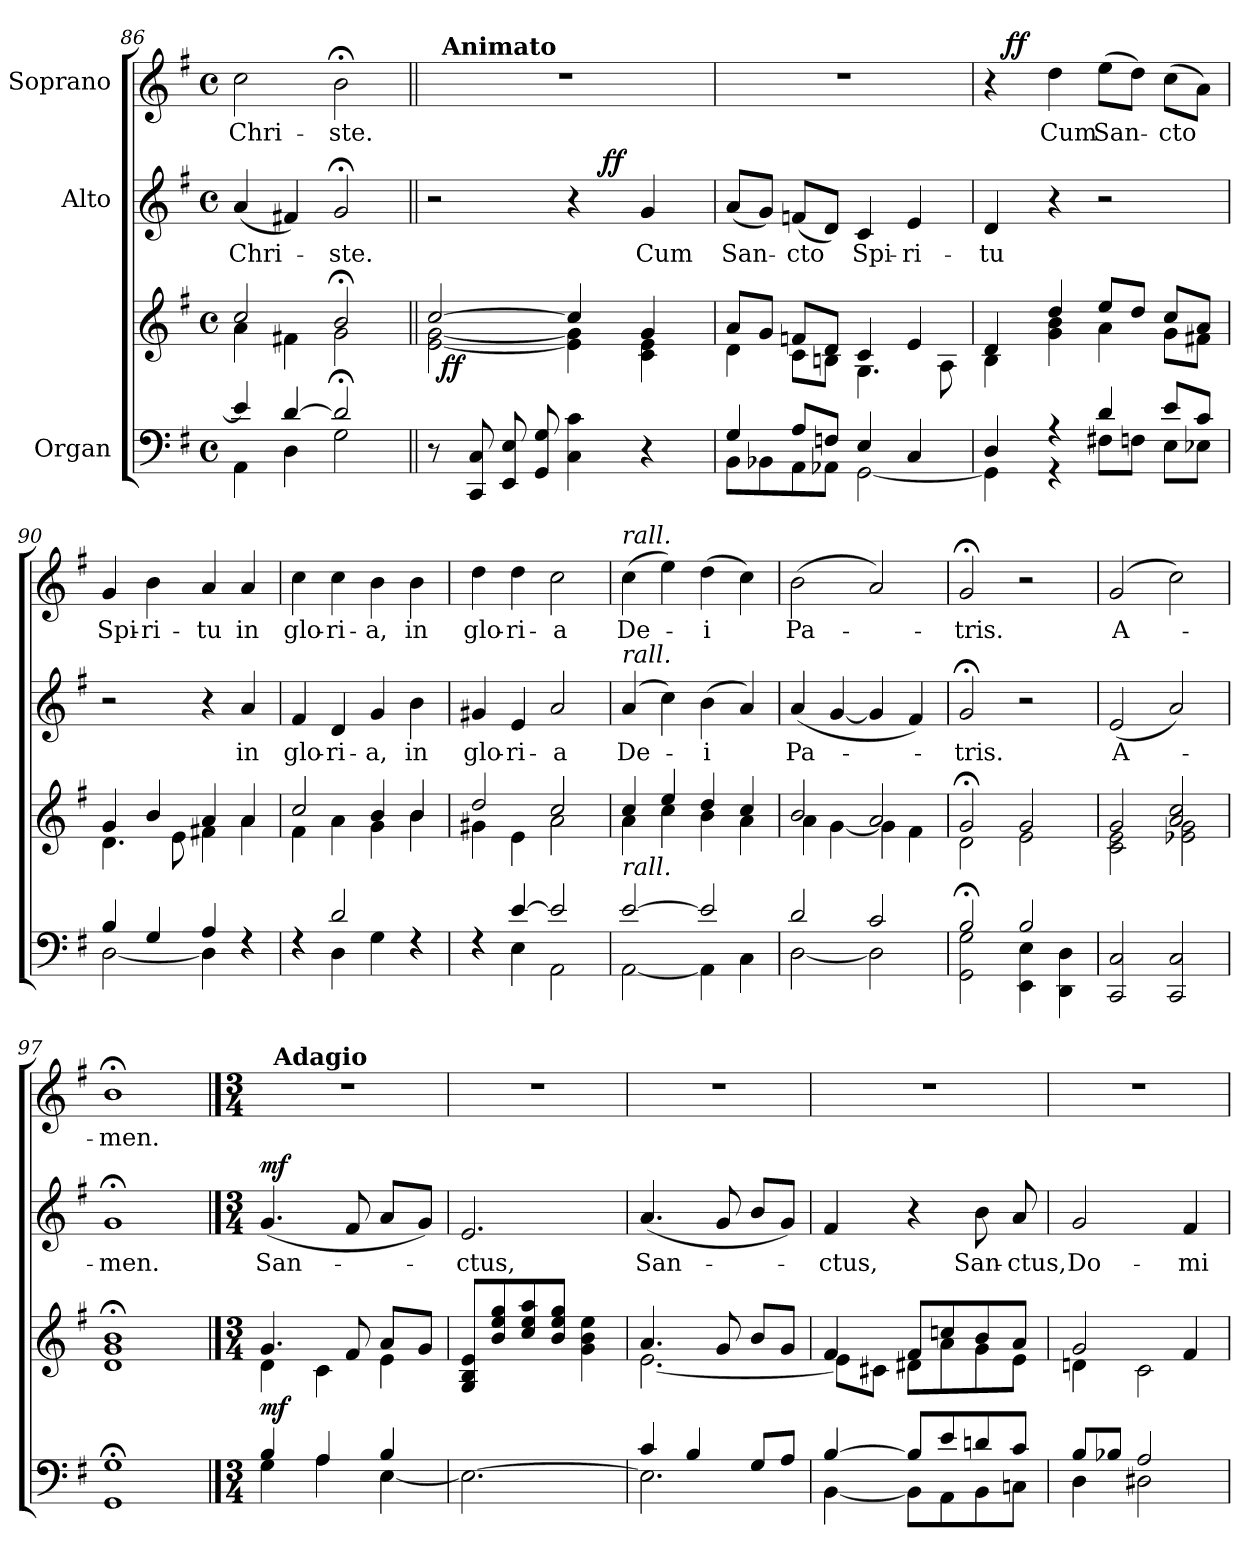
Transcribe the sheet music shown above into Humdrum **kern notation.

**kern	**kern	**dynam	**kern	**text	**dynam	**kern	**text	**dynam
*part3	*part3	*part3	*part2	*part2	*part2	*part1	*part1	*part1
*staff4	*staff3	*staff3/4	*staff2	*staff2	*staff2	*staff1	*staff1	*staff1
*I"Organ	*	*	*I"Alto	*	*	*I"Soprano	*	*
*clefF4	*clefG2	*	*clefG2	*	*	*clefG2	*	*
*k[f#]	*k[f#]	*	*k[f#]	*	*	*k[f#]	*	*
*G:	*G:	*	*G:	*	*	*G:	*	*
*M4/4	*M4/4	*	*M4/4	*	*	*M4/4	*	*
*met(c)	*met(c)	*	*met(c)	*	*	*met(c)	*	*
=86	=86	=86	=86	=86	=86	=86	=86	=86
*^	*^	*	*	*	*	*	*	*
!	!	!	!	!	!	!LO:LY:b	!	!	!LO:LY:b	!
4e/]	4AA\	2cc/	4a\	.	(<4a/	Chri-	.	2cc\	Chri-	.
[>4d/	4D\	.	4f#X\	.	4f#X/)	.	.	.	.	.
!	!	!	!	!	!	!LO:LY:b	!	!	!LO:LY:b	!
2d;</]	2G\	2b;</	2g\	.	2g;</	-ste.	.	2b;<\	-ste.	.
*v	*v	*	*	*	*	*	*	*	*	*
!!LO:LB:g=z
=87||	=87||	=87||	=87||	=87||	=87||	=87||	=87||	=87||	=87||
*	*	*^	*	*^	*	*	*^	*	*
8r	[>2cc/	[<2e\ [<2g\	32ryy	.	2r	2ryy	.	.	1r	32ryy	.	.
!	!	!	!	!	!	!	!	!	!	!LO:TX:a:B:t=Animato	!	!
!	!	!	!	!LO:DY:b	!	!	!	!	!	!	!	!
.	.	.	2ryy	ff	.	.	.	.	.	2ryy	.	.
8CC/ 8C/	.	.	.	.	.	.	.	.	.	.	.	.
8EE/ 8E/	.	.	.	.	.	.	.	.	.	.	.	.
8GG/ 8G/	.	.	.	.	.	.	.	.	.	.	.	.
4C\ 4c\	4cc/]	4e\] 4g\]	.	.	4r	16.ryy	.	.	.	.	.	.
.	.	.	4...ryy	.	.	.	.	.	.	4...ryy	.	.
!	!	!	!	!	!	!	!	!LO:DY:b	!	!	!	!
.	.	.	.	.	.	4ryy	.	ff	.	.	.	.
!	!	!	!	!	!	!	!LO:LY:b	!	!	!	!	!
4r	4g/	4c\ 4e\	.	.	4g/	.	Cum	.	.	.	.	.
.	.	.	.	.	.	8ryy	.	.	.	.	.	.
.	.	.	.	.	.	32ryy	.	.	.	.	.	.
=88	=88	=88	=88	=88	=88	=88	=88	=88	=88	=88	=88	=88
*^	*	*	*	*	*	*	*	*	*	*	*	*
!	!	!	!	!	!	!	!	!LO:LY:b	!	!	!	!	!
*	*	*	*v	*v	*	*	*	*	*	*v	*v	*	*
*	*	*	*	*	*v	*v	*	*	*	*	*
4G/	8BB\L	8a/L	4d\	.	(<8a/L	San-	.	1r	.	.
.	8BB-X\	8g/J	.	.	8g/J)	.	.	.	.	.
!	!	!	!	!	!	!LO:LY:b	!	!	!	!
8A/L	8AA\	8fn/L	8c\L	.	(<8fn/L	-cto	.	.	.	.
8Fn/J	8AA-X\J	8d/J	8Bn\J	.	8d/J)	.	.	.	.	.
!	!	!	!	!	!	!LO:LY:b	!	!	!	!
4E/	[<2GG\	4c/	4.G\	.	4c/	Spi-	.	.	.	.
!	!	!	!	!	!	!LO:LY:b	!	!	!	!
4C/	.	4e/	.	.	4e/	-ri-	.	.	.	.
.	.	.	8A\	.	.	.	.	.	.	.
=89	=89	=89	=89	=89	=89	=89	=89	=89	=89	=89
!	!	!	!	!	!	!LO:LY:b	!	!	!	!
*	*	*	*	*	*	*	*	*^	*	*
4D/	4GG\]	4d/	4B\	.	4d/	-tu	.	4r	16ryy	.	.
!	!	!	!	!	!	!	!	!	!	!	!LO:DY:b
.	.	.	.	.	.	.	.	.	2...ryy	.	ff
!	!	!	!	!	!	!	!	!	!	!LO:LY:b	!
4r	4r	4dd/	4g\ 4b\	.	4r	.	.	4dd\	.	Cum	.
!	!	!	!	!	!	!	!	!	!	!LO:LY:b	!
4d/	8F#X\L	8ee/L	4a\	.	2r	.	.	(>8ee\L	.	San-	.
.	8Fn\J	8dd/J	.	.	.	.	.	8dd\J)	.	.	.
!	!	!	!	!	!	!	!	!	!	!LO:LY:b	!
8e/L	8E\L	8cc/L	8g\L	.	.	.	.	(>8cc\L	.	-cto	.
8c/J	8E-X\J	8a/J	8f#X\J	.	.	.	.	8a\J)	.	.	.
=90	=90	=90	=90	=90	=90	=90	=90	=90	=90	=90	=90
!	!	!	!	!	!	!	!	!	!	!LO:LY:b	!
*	*	*	*	*	*	*	*	*v	*v	*	*
4B/	[<2D\	4g/	4.d\	.	2r	.	.	4g/	Spi-	.
!	!	!	!	!	!	!	!	!	!LO:LY:b	!
4G/	.	4b/	.	.	.	.	.	4b\	-ri-	.
.	.	.	8e\	.	.	.	.	.	.	.
!	!	!	!	!	!	!	!	!	!LO:LY:b	!
4A/	4D\]	4a/	4f#X\	.	4r	.	.	4a/	-tu	.
!	!	!	!	!	!	!LO:LY:b	!	!	!LO:LY:b	!
4rE	4rE	4a/	4a\	.	4a/	in	.	4a/	in	.
=91	=91	=91	=91	=91	=91	=91	=91	=91	=91	=91
!	!	!	!	!	!	!LO:LY:b	!	!	!LO:LY:b	!
4rE	4rE	2cc/	4f#\	.	4f#/	glo-	.	4cc\	glo-	.
!	!	!	!	!	!	!LO:LY:b	!	!	!LO:LY:b	!
2d/	4D\	.	4a\	.	4d/	-ri-	.	4cc\	-ri-	.
!	!	!	!	!	!	!LO:LY:b	!	!	!LO:LY:b	!
.	4G\	4b/	4g\	.	4g/	-a,	.	4b\	-a,	.
!	!	!	!	!	!	!LO:LY:b	!	!	!LO:LY:b	!
4rE	4rE	4b/	4b\	.	4b\	in	.	4b\	in	.
!!LO:LB:g=z
=92	=92	=92	=92	=92	=92	=92	=92	=92	=92	=92
!	!	!	!	!	!	!LO:LY:b	!	!	!LO:LY:b	!
4rE	4rE	2dd/	4g#X\	.	4g#X/	glo-	.	4dd\	glo-	.
!	!	!	!	!	!	!LO:LY:b	!	!	!LO:LY:b	!
[>4e/	4E\	.	4e\	.	4e/	-ri-	.	4dd\	-ri-	.
!	!	!	!	!	!	!LO:LY:b	!	!	!LO:LY:b	!
2e/]	2AA\	2cc/	2a\	.	2a/	-a	.	2cc\	-a	.
=93	=93	=93	=93	=93	=93	=93	=93	=93	=93	=93
!	!	!	!	!	!	!	!	!LO:TX:a:i:t=rall.	!	!
!	!	!	!	!	!LO:TX:a:i:t=rall.	!	!	!	!	!
!	!	!LO:TX:b:i:t=rall.	!	!	!	!	!	!	!	!
!	!	!	!	!	!	!LO:LY:b	!	!	!LO:LY:b	!
[>2e/	[<2AA\	4cc/	4a\	.	(4a/	De-	.	(>4cc\	De-	.
.	.	4ee/	4cc\	.	4cc\)	.	.	4ee\)	.	.
!	!	!	!	!	!	!LO:LY:b	!	!	!LO:LY:b	!
2e/]	4AA\]	4dd/	4b\	.	(>4b\	-i	.	(>4dd\	-i	.
.	4C\	4cc/	4a\	.	4a/)	.	.	4cc\)	.	.
=94	=94	=94	=94	=94	=94	=94	=94	=94	=94	=94
!	!	!	!	!	!	!LO:LY:b	!	!	!LO:LY:b	!
2d/	[<2D\	2b/	4a\	.	(<4a/	Pa-	.	(>2b\	Pa-	.
.	.	.	[<4g\	.	[4g/	.	.	.	.	.
2c/	2D\]	2a/	4g\]	.	4g/]	.	.	2a/)	.	.
.	.	.	4f#\	.	4f#/)	.	.	.	.	.
=95	=95	=95	=95	=95	=95	=95	=95	=95	=95	=95
!	!	!	!	!	!	!LO:LY:b	!	!	!LO:LY:b	!
2B;</	2GG\ 2G\	2g;</	2d\	.	2g;</	-tris.	.	2g;</	-tris.	.
2B/	4EE\ 4E\	2g/	2e\	.	2r	.	.	2r	.	.
.	4DD\ 4D\	.	.	.	.	.	.	.	.	.
=96	=96	=96	=96	=96	=96	=96	=96	=96	=96	=96
!	!	!	!	!	!	!LO:LY:b	!	!	!LO:LY:b	!
*v	*v	*	*	*	*	*	*	*	*	*
2CC/ 2C/	2g/	2c\ 2e\	.	(<2e/	A-	.	(2g/	A-	.
2CC/ 2C/	2a/ 2cc/	2e-X\ 2g\	.	2a/)	.	.	2cc\)	.	.
=97	=97	=97	=97	=97	=97	=97	=97	=97	=97
*^	*	*	*	*	*	*	*	*	*
!	!	!	!	!	!	!LO:LY:b	!	!	!LO:LY:b	!
1G;<	1GG	1g;< 1b;<	1d	.	1g;<	-men.	.	1b;<	-men.	.
!!LO:PB:g=z
==98	==98	==98	==98	==98	==98	==98	==98	==98	==98	==98
*M3/4	*	*M3/4	*	*	*M3/4	*	*	*M3/4	*	*
!	!	!	!	!LO:DY:b	!	!LO:LY:b	!LO:DY:b	!	!	!
*	*	*	*	*	*	*	*	*^	*	*
4B/	4G\	4.g/	4d\	mf	(<4.g/	San-	mf	2.r	32ryy	.	.
!	!	!	!	!	!	!	!	!	!LO:TX:a:B:t=Adagio	!	!
.	.	.	.	.	.	.	.	.	2ryy	.	.
4A/	4A\	.	4c\	.	.	.	.	.	.	.	.
.	.	8f#/	.	.	8f#/	.	.	.	.	.	.
4B/	[<4E\	8a/L	4e\	.	8a/L	.	.	.	.	.	.
.	.	.	.	.	.	.	.	.	8..ryy	.	.
.	.	8g/J	.	.	8g/J)	.	.	.	.	.	.
*v	*v	*	*	*	*	*	*	*	*	*	*
*	*v	*v	*	*	*	*	*	*	*	*
=99	=99	=99	=99	=99	=99	=99	=99	=99	=99
!	!	!	!	!LO:LY:b	!	!	!	!	!
*	*	*	*	*	*	*v	*v	*	*
2.E\_	8G/ 8B/ 8e/L	.	2.e/	-ctus,	.	2.r	.	.
.	8b/ 8ee/ 8gg/	.	.	.	.	.	.	.
.	8cc/ 8ee/ 8aa/	.	.	.	.	.	.	.
.	8b/ 8ee/ 8gg/J	.	.	.	.	.	.	.
.	4g\ 4b\ 4ee\	.	.	.	.	.	.	.
=100	=100	=100	=100	=100	=100	=100	=100	=100
*^	*^	*	*	*	*	*	*	*
!	!	!	!	!	!	!LO:LY:b	!	!	!	!
4c/	2.E\]	4.a/	[<2.e\	.	(<4.a/	San-	.	2.r	.	.
4B/	.	.	.	.	.	.	.	.	.	.
.	.	8g/	.	.	8g/	.	.	.	.	.
8G/L	.	8b/L	.	.	8b/L	.	.	.	.	.
8A/J	.	8g/J	.	.	8g/J)	.	.	.	.	.
=101	=101	=101	=101	=101	=101	=101	=101	=101	=101	=101
!	!	!	!	!	!	!LO:LY:b	!	!	!	!
[>4B/	[<4BB\	4f#/	8e\L]	.	4f#/	-ctus,	.	2.r	.	.
.	.	.	8c#X\J	.	.	.	.	.	.	.
8B/L]	8BB\L]	8f#/L	8d#X\L	.	4r	.	.	.	.	.
8e/	8AA\	8ccn/	8a\	.	.	.	.	.	.	.
!	!	!	!	!	!	!LO:LY:b	!	!	!	!
8dn/	8BB\	8b/	8g\	.	8b\	San-	.	.	.	.
!	!	!	!	!	!	!LO:LY:b	!	!	!	!
8c/J	8Cn\J	8a/J	8e\J	.	8a/	-ctus,	.	.	.	.
=102	=102	=102	=102	=102	=102	=102	=102	=102	=102	=102
!	!	!	!	!	!	!LO:LY:b	!	!	!	!
8B/L	4D\	2g/	4dn\	.	2g/	Do-	.	2.r	.	.
8B-X/J	.	.	.	.	.	.	.	.	.	.
2A/	2D#X\	.	2c\	.	.	.	.	.	.	.
!	!	!	!	!	!	!LO:LY:b	!	!	!	!
.	.	4f#/	.	.	4f#/	-mi-	.	.	.	.
*v	*v	*	*	*	*	*	*	*	*	*
*	*v	*v	*	*	*	*	*	*	*
=	=	=	=	=	=	=	=	=
*-	*-	*-	*-	*-	*-	*-	*-	*-
